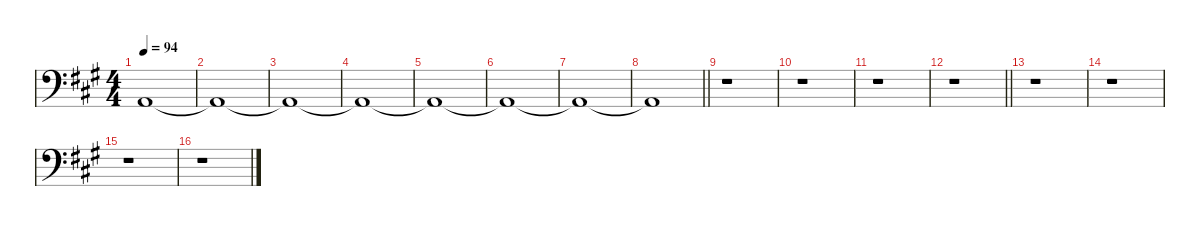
\defaultSystemsLayout 4
\hideDynamics
\bracketExtendMode nobrackets
\singleTrackTrackNamePolicy hidden
\multiTrackTrackNamePolicy hidden
\firstSystemTrackNameMode fullname
\firstSystemTrackNameOrientation horizontal
\otherSystemsTrackNameOrientation horizontal
\track ("Synth" "fx.synth.") {defaultSystemsLayout 16 instrument fx7echoes}
\staff {score}
\tuning (E4 B3 G3 D3 A2 E2)
\ts (4 4)
\tempo 94
\clef f4
\ks a
0.5{t acc forcenatural}.1{dy f beam Up} |
0.5{t acc forcenatural}.1{beam Up} |
0.5{t acc forcenatural}.1{beam Up} |
0.5{t acc forcenatural}.1{beam Up} |
0.5{t acc forcenatural}.1{beam Up} |
0.5{t acc forcenatural}.1{beam Up} |
0.5{t acc forcenatural}.1{beam Up} |
\barLineRight lightlight
0.5{t acc forcenatural}.1{beam Up} |
r.1{beam Down} |
r.1{beam Down} |
r.1{beam Down} |
\barLineRight lightlight
r.1{beam Down} |
r.1{beam Down} |
r.1{beam Down} |
r.1{beam Down} |
r.1{beam Down}
